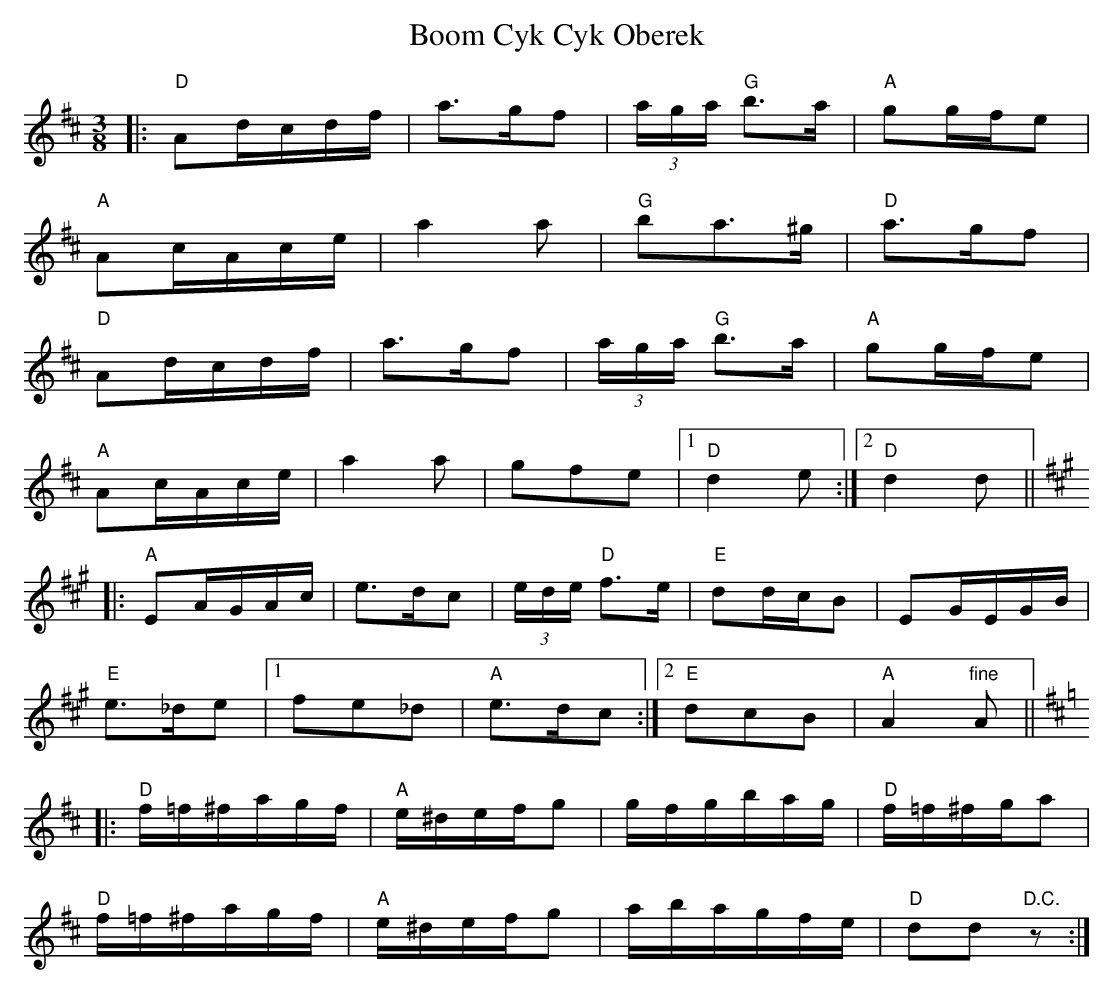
X:1
T:Boom Cyk Cyk Oberek
M:3/8
L:1/8
K:D
|: "D"Ad/c/d/f/ | a>gf | (3a/g/a/ "G"b>a | "A"gg/f/e |
   "A"Ac/A/c/e/ | a2 a | "G"ba>^g        | "D"a>gf   |
   "D"Ad/c/d/f/ | a>gf | (3a/g/a/ "G"b>a | "A"gg/f/e |
   "A"Ac/A/c/e/ | a2 a | gfe |1 "D"d2 e :|2 "D"d2 d ||
K:A
|: "A"EA/G/A/c/ | e>dc  | (3e/d/e/ "D"f>e  | "E"dd/c/B | EG/E/G/B/ |
   "E"e>_de |1 fe_d | "A"e>dc :|2 "E"dcB | "A"A2 "fine"A ||
K:D
|: "D"f/=f/^f/a/g/f/ | "A"e/^d/e/f/g | g/f/g/b/a/g/ | "D"f/=f/^f/g/a |
   "D"f/=f/^f/a/g/f/ | "A"e/^d/e/f/g | a/b/a/g/f/e/ | "D"dd "D.C."z :|
